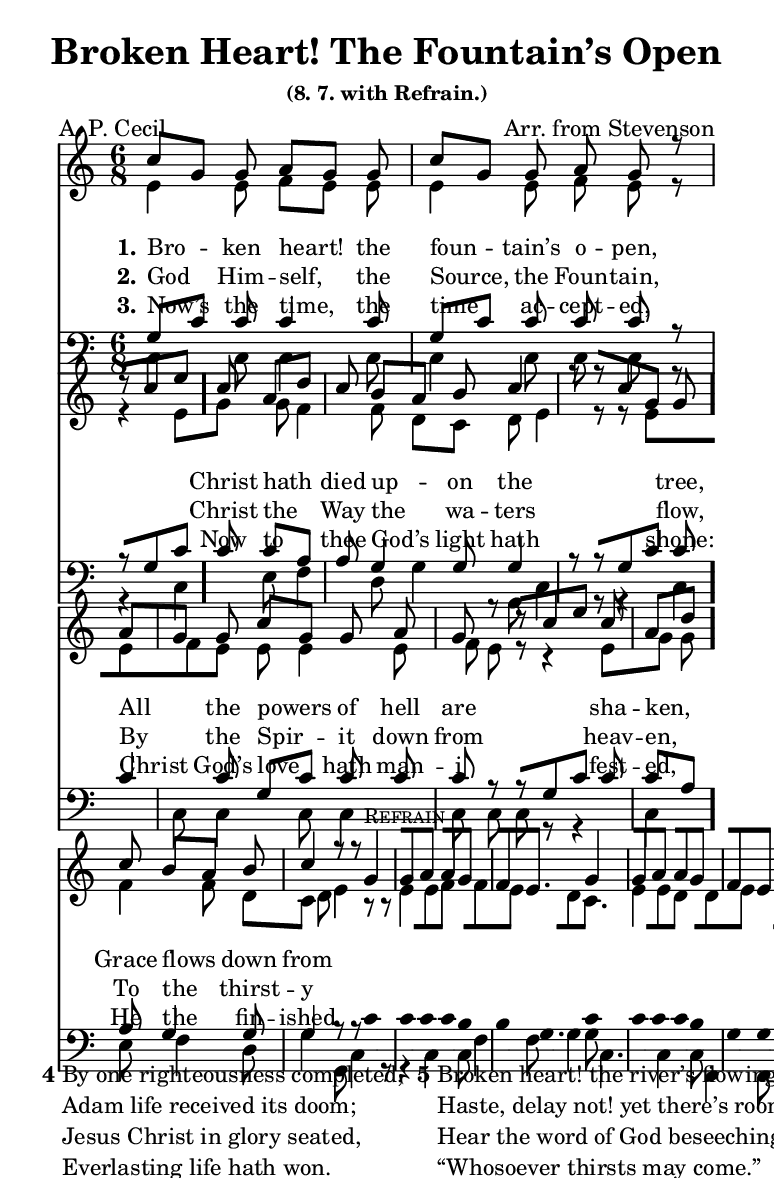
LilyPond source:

\include "common/global.ily"
\paper {
  \include "common/paper.ily"
  ragged-bottom = ##t
  ragged-last-bottom = ##t
  %systems-per-page = ##f
  page-count = 1
}

\header{
  title = "Broken Heart! The Fountain’s Open"
  subsubtitle = "(8. 7. with Refrain.)"
  %meter = "8.7. with Refrain."
  poet = "A. P. Cecil"
  composer = "Arr. from Stevenson"
  %copyright = ""
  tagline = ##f
}

% for fermata in MIDI
ta = { \tempo 4=76 }
tb = { \tempo 4=38 }

patternAA = { c8[ c8] c8 c8[ c8] c8 | c8[ c8] c8 c8 c8 r8 }
patternAB = { c8[ c8] c8 c4      c8 | c8[ c8] c8 c8 c8 r8 }
patternAC = { c4      c8 c8[ c8] c8 | c4      c8 c8 c8 r8 }
patternAD = { c4      c8 c4      c8 | c4      c8 c8 c8 r8 }

patternBA = { c8[ c8] c8 c8[ c8] c8 | c8[ c8] c8 c4    r8 }
patternBB = { c8[ c8] c8 c8[ c8] c8 | c4      c8 c4    r8 }
patternBC = { c8[ c8] c8 c4      c8 | c8[ c8] c8 c4    r8 }
patternBD = { c4      c8 c4      c8 | c4      c8 c4    r8 }

patternCA = { c4 c8 c4 c8 | c4 c8 c4. }

patternDA = { c4. c4 c8 | c4. c4 c8 | c4 c8 c8[ c8] c8 | c4. ~ c4 r8 }
patternDB = { c4. c4 c8 | c4. c4 c8 | c4 c8 c4      c8 | c4. ~ c4 r8 }

global = {
  \include "common/overrides.ily"
  \override Staff.TimeSignature.style = #'()
  \time 6/8
  \override Score.MetronomeMark.transparent = ##t % hide all fermata changes too
  \ta
  \key c \major
  %\partial 4
  \autoBeamOff
}

notesSoprano = {
\global
\relative c'' {

  \changePitch \patternAA { c g g a g g | c g g a g r }
  \changePitch \patternBA { c e c a d c | b a b c r }
  \changePitch \patternAA { c g g a g g | c g g a g r }
  \changePitch \patternBA { c e c a d c | b a b c r }

  << s^\markup { \small \caps "Refrain" }
  \changePitch \patternCA { g g a a | g f e } >>
  \changePitch \patternCA { g g a a | g f e }
  \changePitch \patternDA { c'( e) c | a( d) c | b b b a b | c c r }

  \bar "|."

}
}

notesAlto = {
\global
\relative e' {

  \changePitch \patternAC { e e f e e | e e f e r }
  \changePitch \patternBC { e g g f f | d c d e r }
  \changePitch \patternAC { e e f e e | e e f e r }
  \changePitch \patternBC { e g g f f | d c d e r }

  \changePitch \patternCA { e e f f | e d c }
  \changePitch \patternCA { e e d d | e d c }
  \changePitch \patternDA { e( g) g | f ~ f f | d d d c d | e e r }

}
}

notesTenor = {
\global
\relative a {

  \changePitch \patternAB { g c c c c | g c c c c r }
  \changePitch \patternBB { g c c c a a | g g g r }
  \changePitch \patternAB { g c c c c | g c c c c r }
  \changePitch \patternBB { g c c c a a | g g g r }

  \changePitch \patternCA { c c c c | b b g }
  \changePitch \patternCA { c c c c | b g g }
  \changePitch \patternDB { g( c) g | a ~ a a | g g g g | g g r }

}
}

notesBass = {
\global
\relative f {

  \changePitch \patternAD { c c c c | c c c c r }
  \changePitch \patternBD { c e f d | g g, c r }
  \changePitch \patternAD { c c c c | c c c c r }
  \changePitch \patternBD { c e f d | g g, c r }

  \changePitch \patternCA { c c f f | g g c, }
  \changePitch \patternCA { c c f, f | g g c }
  \changePitch \patternDB { c ~ c e | f( d) d | g g g, g | c c r }

}
}

Refrain = \lyricmode {

Christ has died up -- on the tree, \bar "."
Grace flows down from God to thee, \bar "." \break
Grace— free— grace flows down from God to thee. \bar "."

}

wordsA = \lyricmode {
\set stanza = "1."

Bro -- ken heart! the foun -- tain’s o -- pen, \bar "."
Christ hath died up -- on the tree, \bar "." \break
All the powers of hell are sha -- ken, \bar "."
Grace flows down from God to thee. \bar "." \break

}

wordsB = \lyricmode {
\set stanza = "2."

God Him -- self, the Source, the Foun -- tain,
Christ the Way the wa -- ters flow,
By the Spir -- it down from heav -- en,
To the thirst -- y heart be -- low.

\Refrain

}

wordsC = \lyricmode {
\set stanza = "3."

Now’s the time, the time ac -- cept -- ed,
Now to thee God’s light hath shone:
Christ God’s love hath man -- i -- fest -- ed,
He the fin -- ished work hath done.

}

wordsD = \markuplist {

\line { By one righteousness completed, }
\line { Adam life received its doom; }
\line { Jesus Christ in glory seated, }
\line { Everlasting life hath won. }

}

wordsE = \markuplist {

\line { Broken heart! the river’s flowing, }
\line { Haste, delay not! yet there’s room; }
\line { Hear the word of God beseeching, }
\line { “Whosoever thirsts may come.” }

}

\score {
  \context ChoirStaff <<
    \context Staff = upper <<
      \set ChoirStaff.systemStartDelimiter = #'SystemStartBar
      \context Voice  = sopranos { \voiceOne << \notesSoprano >> }
      \context Voice  = altos { \voiceTwo << \notesAlto >> }
      \context Lyrics = one   \lyricsto sopranos \wordsA
      \context Lyrics = two   \lyricsto sopranos \wordsB
      \context Lyrics = three \lyricsto sopranos \wordsC
    >>
    \context Staff = men <<
      \clef bass
      \context Voice  = tenors { \voiceOne << \notesTenor >> }
      \context Voice  = basses { \voiceTwo << \notesBass >> }
    >>
  >>
  \layout {
    \include "common/layout.ily"
  }
  \midi{
    \include "common/midi.ily"
  }
}

\noPageBreak

\markup { \fill-line { %\column {
  \hspace #0.1
	\line{ \bold 4 \column { \wordsD } } %\combine \null \vspace #0.4
  \hspace #0.1
  \line{ \bold 5 \column { \wordsE } } %\combine \null \vspace #0.4
  \hspace #0.1
} } %}

\version "2.18.0"  % necessary for upgrading to future LilyPond versions.

% vi:set et ts=2 sw=2 ai nocindent syntax=lilypond
